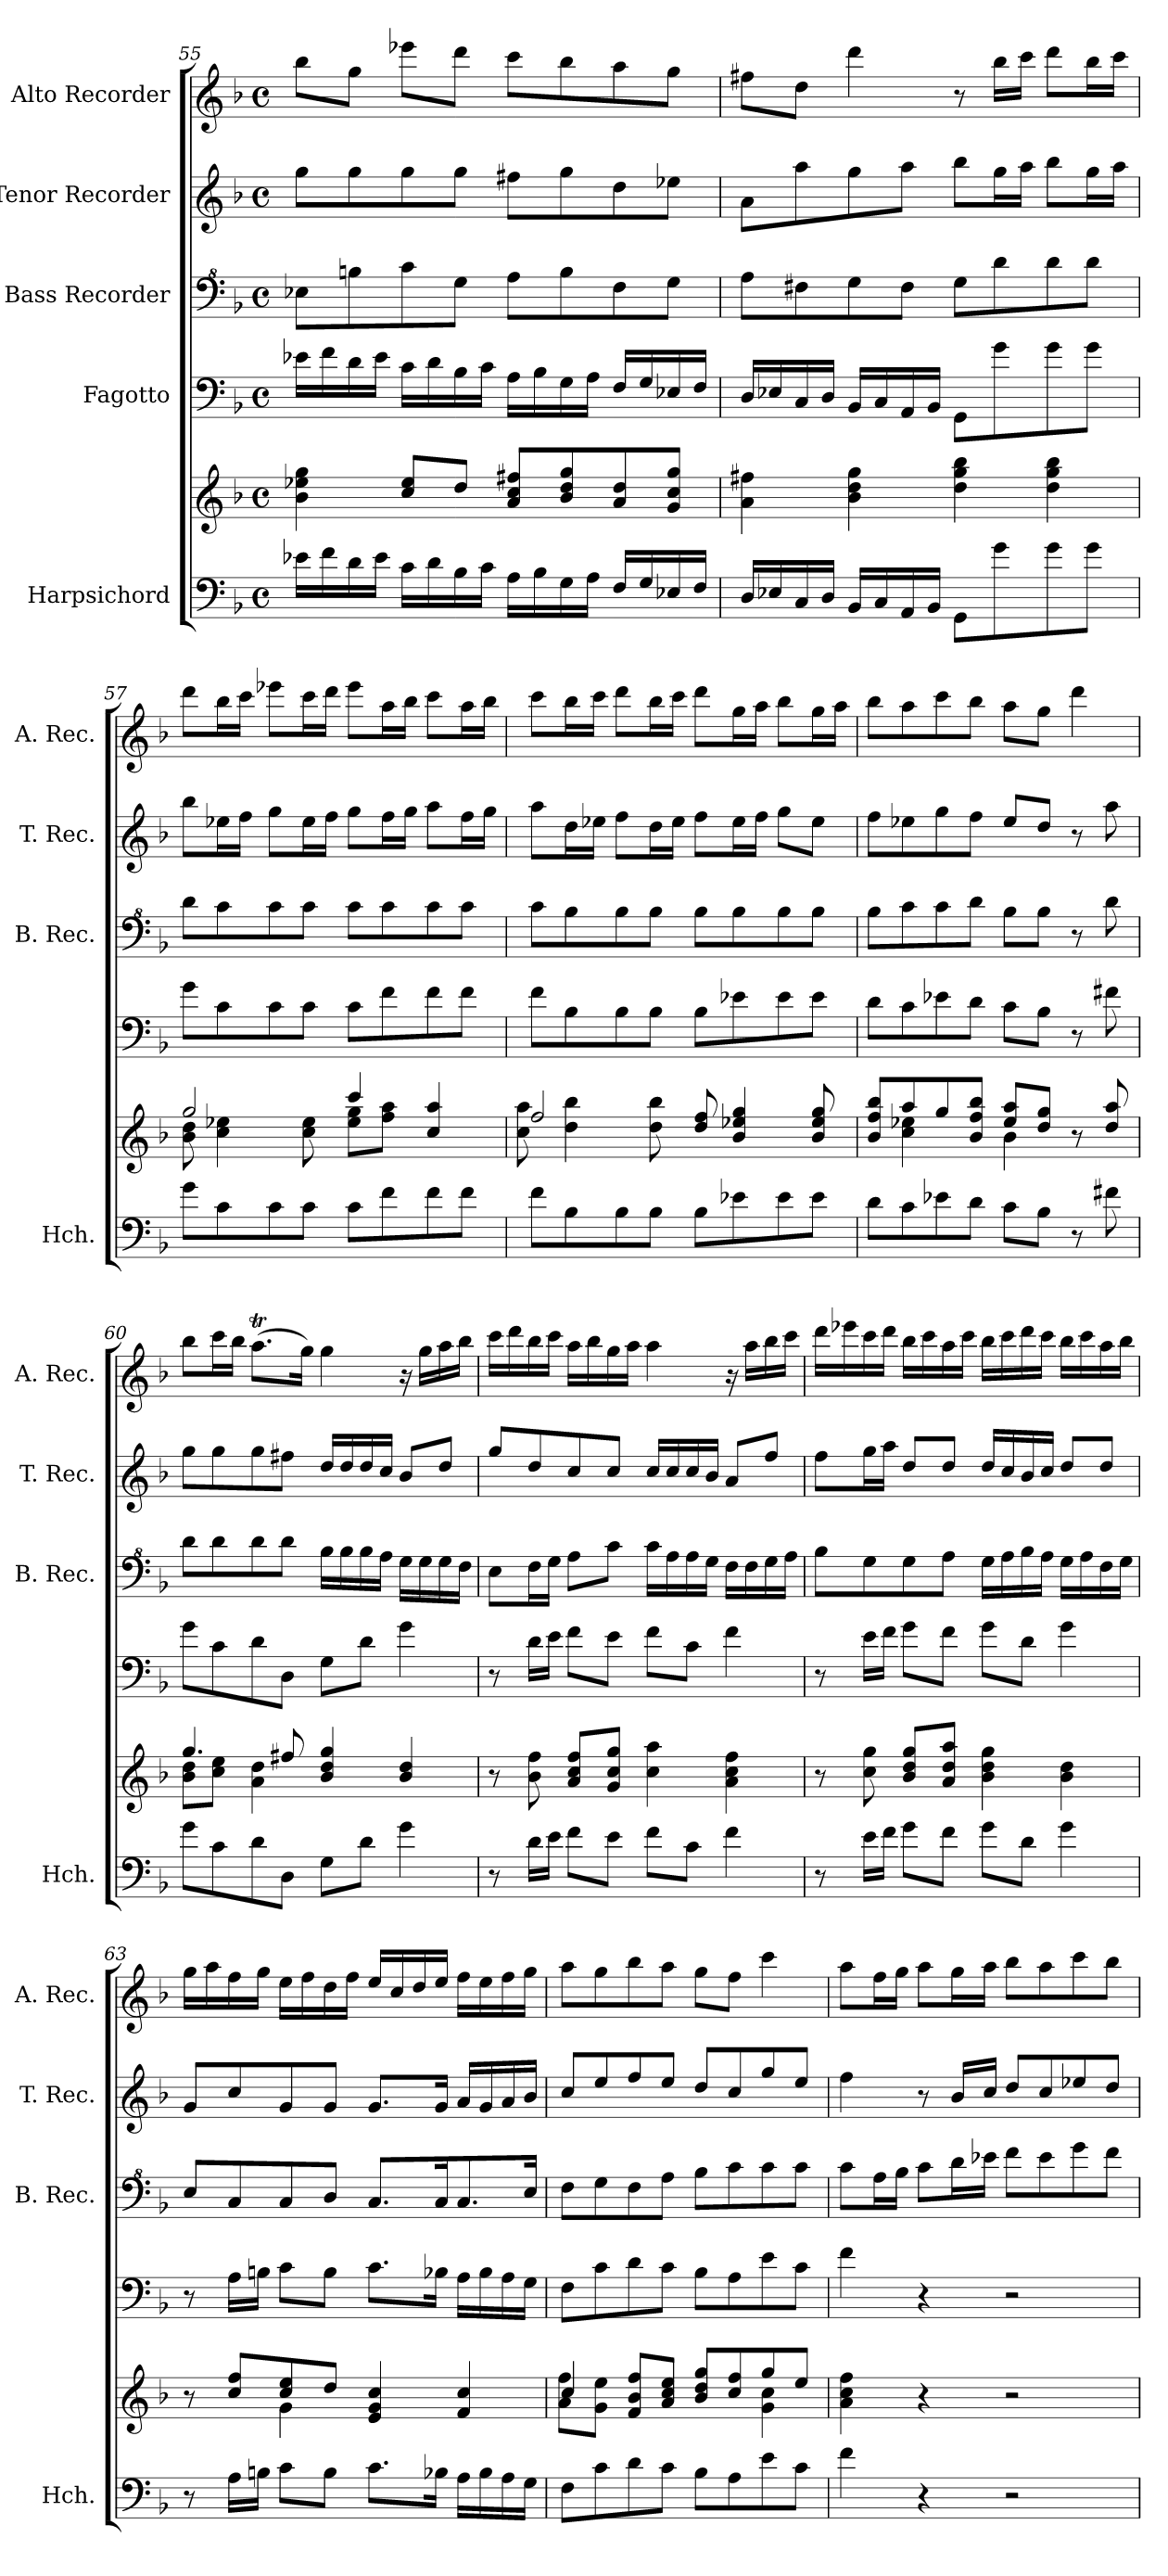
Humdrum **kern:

**kern	**kern	**kern	**kern	**kern	**kern
*part5	*part5	*part4	*part3	*part2	*part1
*staff6	*staff5	*staff4	*staff3	*staff2	*staff1
*I"Harpsichord	*	*I"Fagotto	*I"Bass Recorder	*I"Tenor Recorder	*I"Alto Recorder
*I'Hch.	*	*	*I'B. Rec.	*I'T. Rec.	*I'A. Rec.
*clefF4	*clefG2	*clefF4	*clefF^4	*clefG2	*clefG2
*k[b-]	*k[b-]	*k[b-]	*k[b-]	*k[b-]	*k[b-]
*M4/4	*M4/4	*M4/4	*M4/4	*M4/4	*M4/4
*met(c)	*met(c)	*met(c)	*met(c)	*met(c)	*met(c)
=55	=55	=55	=55	=55	=55
16e-X\LL	4b-\ 4ee-X\ 4gg\	16e-X\LL	8e-X\L	8gg\L	8bb-\L
16f\	.	16f\	.	.	.
16d\	.	16d\	8bn\	8gg\	8gg\J
16e-\JJ	.	16e-\JJ	.	.	.
16c\LL	8cc/ 8ee-/L	16c\LL	8cc\	8gg\	8eee-X\L
16d\	.	16d\	.	.	.
16B-\	8dd/J	16B-\	8g\J	8gg\J	8ddd\J
16c\JJ	.	16c\JJ	.	.	.
16A\LL	8a/ 8cc/ 8ff#X/L	16A\LL	8a\L	8ff#X\L	8ccc\L
16B-\	.	16B-\	.	.	.
16G\	8b-/ 8dd/ 8gg/	16G\	8b\	8gg\	8bb-\
16A\JJ	.	16A\JJ	.	.	.
16F/LL	8a/ 8dd/	16F/LL	8f\	8dd\	8aa\
16G/	.	16G/	.	.	.
16E-X/	8g/ 8cc/ 8gg/J	16E-X/	8g\J	8ee-X\J	8gg\J
16F/JJ	.	16F/JJ	.	.	.
=56	=56	=56	=56	=56	=56
16D/LL	4a\ 4ff#X\	16D/LL	8a\L	8a\L	8ff#X\L
16E-X/	.	16E-X/	.	.	.
16C/	.	16C/	8f#X\	8aa\	8dd\J
16D/JJ	.	16D/JJ	.	.	.
16BB-/LL	4b-\ 4dd\ 4gg\	16BB-/LL	8g\	8gg\	4ddd\
16C/	.	16C/	.	.	.
16AA/	.	16AA/	8f#\J	8aa\J	.
16BB-/JJ	.	16BB-/JJ	.	.	.
8GG\L	4dd\ 4gg\ 4bb-\	8GG\L	8g\L	8bb-\L	8r
8g\	.	8g\	8dd\	16gg\L	16bb-\LL
.	.	.	.	16aa\JJ	16ccc\JJ
8g\	4dd\ 4gg\ 4bb-\	8g\	8dd\	8bb-\L	8ddd\L
8g\J	.	8g\J	8dd\J	16gg\L	16bb-\L
.	.	.	.	16aa\JJ	16ccc\JJ
!!LO:PB:g=z
=57	=57	=57	=57	=57	=57
*	*^	*	*	*	*
8g\L	2gg/	8b-\ 8dd\	8g\L	8dd\L	8bb-\L	8ddd\L
8c\	.	4cc\ 4ee-X\	8c\	8cc\	16ee-X\L	16bb-\L
.	.	.	.	.	16ff\JJ	16ccc\JJ
8c\	.	.	8c\	8cc\	8gg\L	8eee-X\L
8c\J	.	8cc\ 8ee-\	8c\J	8cc\J	16ee-\L	16ccc\L
.	.	.	.	.	16ff\JJ	16ddd\JJ
8c\L	4ccc/	8ee-\ 8gg\L	8c\L	8cc\L	8gg\L	8eee-\L
8f\	.	8ff\ 8aa\J	8f\	8cc\	16ff\L	16aa\L
.	.	.	.	.	16gg\JJ	16bb-\JJ
8f\	4cc/ 4aa/	4ryy	8f\	8cc\	8aa\L	8ccc\L
8f\J	.	.	8f\J	8cc\J	16ff\L	16aa\L
.	.	.	.	.	16gg\JJ	16bb-\JJ
=58	=58	=58	=58	=58	=58	=58
8f\L	2ff/	8cc\ 8aa\	8f\L	8cc\L	8aa\L	8ccc\L
8B-\	.	4dd\ 4bb-\	8B-\	8b-\	16dd\L	16bb-\L
.	.	.	.	.	16ee-X\JJ	16ccc\JJ
8B-\	.	.	8B-\	8b-\	8ff\L	8ddd\L
8B-\J	.	8dd\ 8bb-\	8B-\J	8b-\J	16dd\L	16bb-\L
.	.	.	.	.	16ee-\JJ	16ccc\JJ
8B-\L	8dd/ 8ff/	2ryy	8B-\L	8b-\L	8ff\L	8ddd\L
8e-X\	4b-/ 4ee-X/ 4gg/	.	8e-X\	8b-\	16ee-\L	16gg\L
.	.	.	.	.	16ff\JJ	16aa\JJ
8e-\	.	.	8e-\	8b-\	8gg\L	8bb-\L
8e-\J	8b-/ 8ee-/ 8gg/	.	8e-\J	8b-\J	8ee-\J	16gg\L
.	.	.	.	.	.	16aa\JJ
=59	=59	=59	=59	=59	=59	=59
8d\L	8b-/ 8ff/ 8bb-/L	8ryy	8d\L	8b-\L	8ff\L	8bb-\L
8c\	8aa/	4cc\ 4ee-X\	8c\	8cc\	8ee-X\	8aa\
8e-X\	8gg/	.	8e-X\	8cc\	8gg\	8ccc\
8d\J	8b-/ 8ff/ 8bb-/J	8ryy	8d\J	8dd\J	8ff\J	8bb-\J
8c\L	8ee-/ 8aa/L	4b-\	8c\L	8b-\L	8ee-/L	8aa\L
8B-\J	8dd/ 8gg/J	.	8B-\J	8b-\J	8dd/J	8gg\J
8r	8r	4ryy	8r	8r	8r	4ddd\
8f#X\	8dd/ 8aa/	.	8f#X\	8dd\	8aa\	.
=60	=60	=60	=60	=60	=60	=60
8g\L	4.gg/	8b-\ 8dd\L	8g\L	8dd\L	8gg\L	8bb-\L
8c\	.	8cc\ 8ee\J	8c\	8dd\	8gg\	16ccc\L
.	.	.	.	.	.	16bb-\JJ
8d\	.	4a\ 4dd\	8d\	8dd\	8gg\	(8.aat\L
8D\J	8ff#X/	.	8D\J	8dd\J	8ff#X\J	.
.	.	.	.	.	.	16gg\Jk)
8G\L	4b-/ 4dd/ 4gg/	2ryy	8G\L	16b-\LL	16dd/LL	4gg\
.	.	.	.	16b-\	16dd/	.
8d\J	.	.	8d\J	16b-\	16dd/	.
.	.	.	.	16a\JJ	16cc/JJ	.
4g\	4b-/ 4dd/	.	4g\	16g\LL	8b-/L	16r
.	.	.	.	16g\	.	16gg\LL
.	.	.	.	16g\	8dd/J	16aa\
.	.	.	.	16f\JJ	.	16bb-\JJ
*	*v	*v	*	*	*	*
=61	=61	=61	=61	=61	=61
8r	8r	8r	8e\L	8gg/L	16ccc\LL
.	.	.	.	.	16ddd\
16d\LL	8b-\ 8ff\	16d\LL	16f\L	8dd/	16bb-\
16e\JJ	.	16e\JJ	16g\JJ	.	16ccc\JJ
8f\L	8a/ 8cc/ 8ff/L	8f\L	8a\L	8cc/	16aa\LL
.	.	.	.	.	16bb-\
8e\J	8g/ 8cc/ 8gg/J	8e\J	8cc\J	8cc/J	16gg\
.	.	.	.	.	16aa\JJ
8f\L	4cc\ 4aa\	8f\L	16cc\LL	16cc/LL	4aa\
.	.	.	16a\	16cc/	.
8c\J	.	8c\J	16a\	16cc/	.
.	.	.	16g\JJ	16b-/JJ	.
4f\	4a\ 4cc\ 4ff\	4f\	16f\LL	8a/L	16r
.	.	.	16f\	.	16aa\LL
.	.	.	16g\	8ff/J	16bb-\
.	.	.	16a\JJ	.	16ccc\JJ
!!LO:LB:g=z
=62	=62	=62	=62	=62	=62
8r	8r	8r	8b-\L	8ff\L	16ddd\LL
.	.	.	.	.	16eee-X\
16e\LL	8cc\ 8gg\	16e\LL	8g\	16gg\L	16ccc\
16f\JJ	.	16f\JJ	.	16aa\JJ	16ddd\JJ
8g\L	8b-/ 8dd/ 8gg/L	8g\L	8g\	8dd/L	16bb-\LL
.	.	.	.	.	16ccc\
8f\J	8a/ 8dd/ 8aa/J	8f\J	8a\J	8dd/J	16aa\
.	.	.	.	.	16ccc\JJ
8g\L	4b-\ 4dd\ 4gg\	8g\L	16g\LL	16dd/LL	16bb-\LL
.	.	.	16a\	16cc/	16ccc\
8d\J	.	8d\J	16b-\	16b-/	16ddd\
.	.	.	16a\JJ	16cc/JJ	16ccc\JJ
4g\	4b-\ 4dd\	4g\	16g\LL	8dd/L	16bb-\LL
.	.	.	16a\	.	16ccc\
.	.	.	16f\	8dd/J	16aa\
.	.	.	16g\JJ	.	16bb-\JJ
=63	=63	=63	=63	=63	=63
*	*^	*	*	*	*
8r	8r	4ryy	8r	8e/L	8g/L	16gg\LL
.	.	.	.	.	.	16aa\
16A\LL	8cc/ 8ff/L	.	16A\LL	8c/	8cc/	16ff\
16Bn\JJ	.	.	16Bn\JJ	.	.	16gg\JJ
8c\L	8cc/ 8ee/	4g\	8c\L	8c/	8g/	16ee\LL
.	.	.	.	.	.	16ff\
8B\J	8dd/J	.	8B\J	8d/J	8g/J	16dd\
.	.	.	.	.	.	16ff\JJ
8.c\L	4e/ 4g/ 4cc/	2ryy	8.c\L	8.c/L	8.g/L	16ee/LL
.	.	.	.	.	.	16cc/
.	.	.	.	.	.	16dd/
16B-X\Jk	.	.	16B-X\Jk	16c/K	16g/Jk	16ee/JJ
16A\LL	4f/ 4cc/	.	16A\LL	8.c/	16a/LL	16ff\LL
16B-\	.	.	16B-\	.	16g/	16ee\
16A\	.	.	16A\	.	16a/	16ff\
16G\JJ	.	.	16G\JJ	16e/Jk	16b-/JJ	16gg\JJ
=64	=64	=64	=64	=64	=64	=64
8F\L	4cc/	8a\ 8ff\L	8F\L	8f\L	8cc/L	8aa\L
8c\	.	8g\ 8ee\J	8c\	8g\	8ee/	8gg\
8d\	8f/ 8b-/ 8ff/L	2ryy	8d\	8f\	8ff/	8bb-\
8c\J	8a/ 8cc/ 8ee/J	.	8c\J	8a\J	8ee/J	8aa\J
8B-\L	8b-/ 8dd/ 8gg/L	.	8B-\L	8b-\L	8dd/L	8gg\L
8A\	8cc/ 8ff/	.	8A\	8cc\	8cc/	8ff\J
8e\	8gg/	4g\ 4cc\	8e\	8cc\	8gg/	4ccc\
8c\J	8ee/J	.	8c\J	8cc\J	8ee/J	.
*	*v	*v	*	*	*	*
=65	=65	=65	=65	=65	=65
4f\	4a\ 4cc\ 4ff\	4f\	8cc\L	4ff\	8aa\L
.	.	.	16a\L	.	16ff\L
.	.	.	16b-\JJ	.	16gg\JJ
4r	4r	4r	8cc\L	8r	8aa\L
.	.	.	16dd\L	16b-/LL	16gg\L
.	.	.	16ee-X\JJ	16cc/JJ	16aa\JJ
2r	2r	2r	8ff\L	8dd/L	8bb-\L
.	.	.	8ee-\	8cc/	8aa\
.	.	.	8gg\	8ee-X/	8ccc\
.	.	.	8ff\J	8dd/J	8bb-\J
=	=	=	=	=	=
*-	*-	*-	*-	*-	*-
